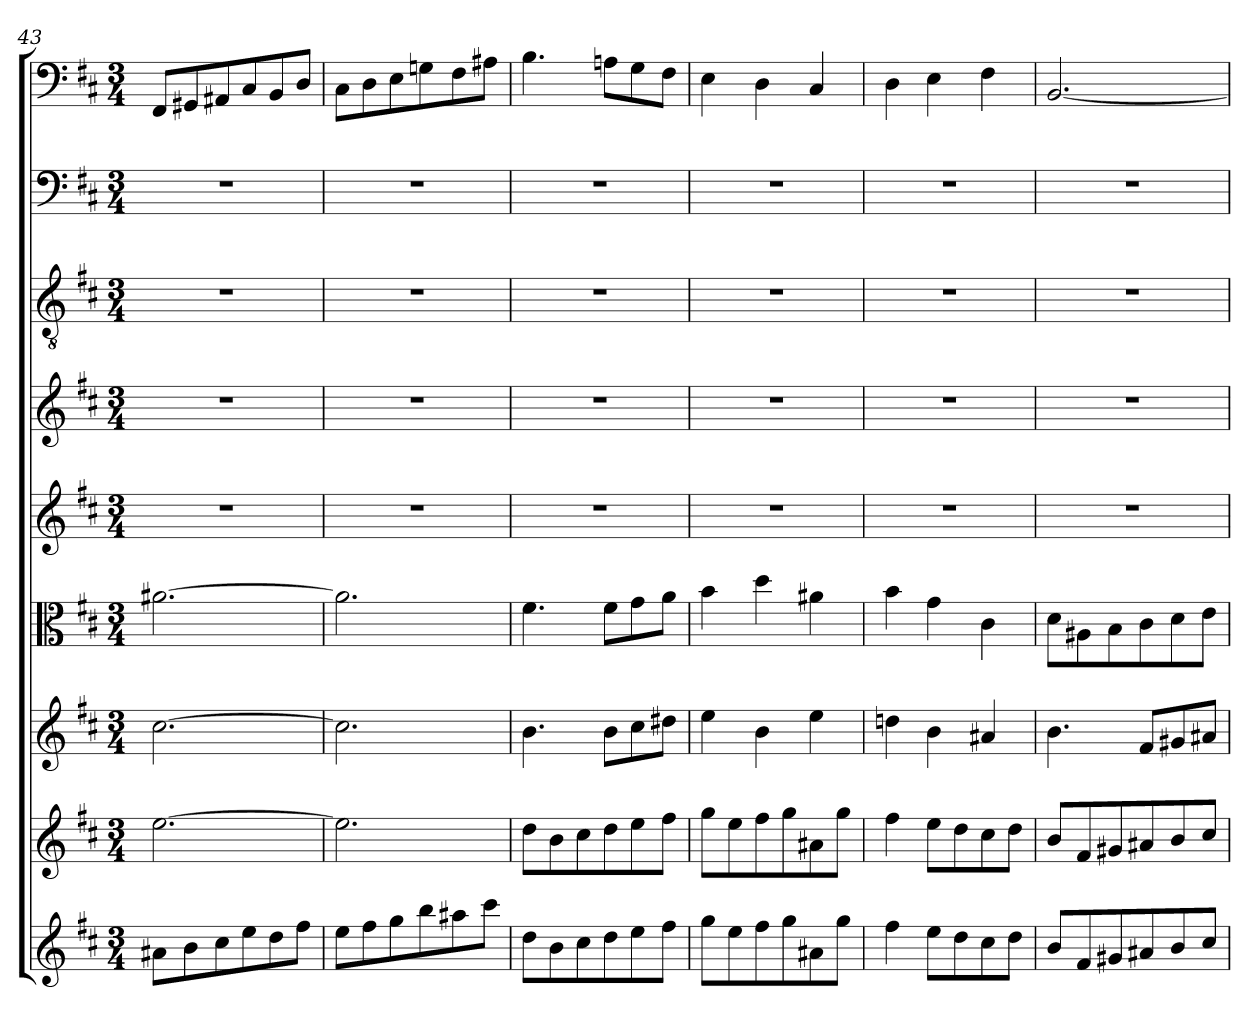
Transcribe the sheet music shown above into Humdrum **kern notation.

**kern	**kern	**kern	**kern	**kern	**kern	**kern	**kern	**kern
*part9	*part8	*part7	*part6	*part5	*part4	*part3	*part2	*part1
*staff9	*staff8	*staff7	*staff6	*staff5	*staff4	*staff3	*staff2	*staff1
*clefG2	*clefG2	*clefG2	*clefC3	*clefG2	*clefG2	*clefGv2	*clefF4	*clefF4
*k[f#c#]	*k[f#c#]	*k[f#c#]	*k[f#c#]	*k[f#c#]	*k[f#c#]	*k[f#c#]	*k[f#c#]	*k[f#c#]
*b:	*b:	*b:	*b:	*b:	*b:	*b:	*b:	*b:
*M3/4	*M3/4	*M3/4	*M3/4	*M3/4	*M3/4	*M3/4	*M3/4	*M3/4
=43	=43	=43	=43	=43	=43	=43	=43	=43
8a#X\L	[2.ee\	[2.cc#\	[2.a#X\	2.r	2.r	2.r	2.r	8FF#/L
8b\	.	.	.	.	.	.	.	8GG#X/
8cc#\	.	.	.	.	.	.	.	8AA#X/
8ee\	.	.	.	.	.	.	.	8C#/
8dd\	.	.	.	.	.	.	.	8BB/
8ff#\J	.	.	.	.	.	.	.	8D/J
=44	=44	=44	=44	=44	=44	=44	=44	=44
8ee\L	2.ee\]	2.cc#\]	2.a#\]	2.r	2.r	2.r	2.r	8C#\L
8ff#\	.	.	.	.	.	.	.	8D\
8gg\	.	.	.	.	.	.	.	8E\
8bb\	.	.	.	.	.	.	.	8Gn\
8aa#X\	.	.	.	.	.	.	.	8F#\
8ccc#\J	.	.	.	.	.	.	.	8A#X\J
=45	=45	=45	=45	=45	=45	=45	=45	=45
8dd\L	8dd\L	4.b\	4.f#\	2.r	2.r	2.r	2.r	4.B\
8b\	8b\	.	.	.	.	.	.	.
8cc#\	8cc#\	.	.	.	.	.	.	.
8dd\	8dd\	8b\L	8f#\L	.	.	.	.	8An\L
8ee\	8ee\	8cc#\	8g\	.	.	.	.	8G\
8ff#\J	8ff#\J	8dd#X\J	8a\J	.	.	.	.	8F#\J
=46	=46	=46	=46	=46	=46	=46	=46	=46
8gg\L	8gg\L	4ee\	4b\	2.r	2.r	2.r	2.r	4E\
8ee\	8ee\	.	.	.	.	.	.	.
8ff#\	8ff#\	4b\	4dd\	.	.	.	.	4D\
8gg\	8gg\	.	.	.	.	.	.	.
8a#X\	8a#X\	4ee\	4a#X\	.	.	.	.	4C#/
8gg\J	8gg\J	.	.	.	.	.	.	.
=47	=47	=47	=47	=47	=47	=47	=47	=47
4ff#\	4ff#\	4ddn\	4b\	2.r	2.r	2.r	2.r	4D\
8ee\L	8ee\L	4b\	4g\	.	.	.	.	4E\
8dd\	8dd\	.	.	.	.	.	.	.
8cc#\	8cc#\	4a#X/	4c#\	.	.	.	.	4F#\
8dd\J	8dd\J	.	.	.	.	.	.	.
=48	=48	=48	=48	=48	=48	=48	=48	=48
8b/L	8b/L	4.b\	8d\L	2.r	2.r	2.r	2.r	[2.BB/
8f#/	8f#/	.	8A#X\	.	.	.	.	.
8g#X/	8g#X/	.	8B\	.	.	.	.	.
8a#X/	8a#X/	8f#/L	8c#\	.	.	.	.	.
8b/	8b/	8g#X/	8d\	.	.	.	.	.
8cc#/J	8cc#/J	8a#X/J	8e\J	.	.	.	.	.
=	=	=	=	=	=	=	=	=
*-	*-	*-	*-	*-	*-	*-	*-	*-
